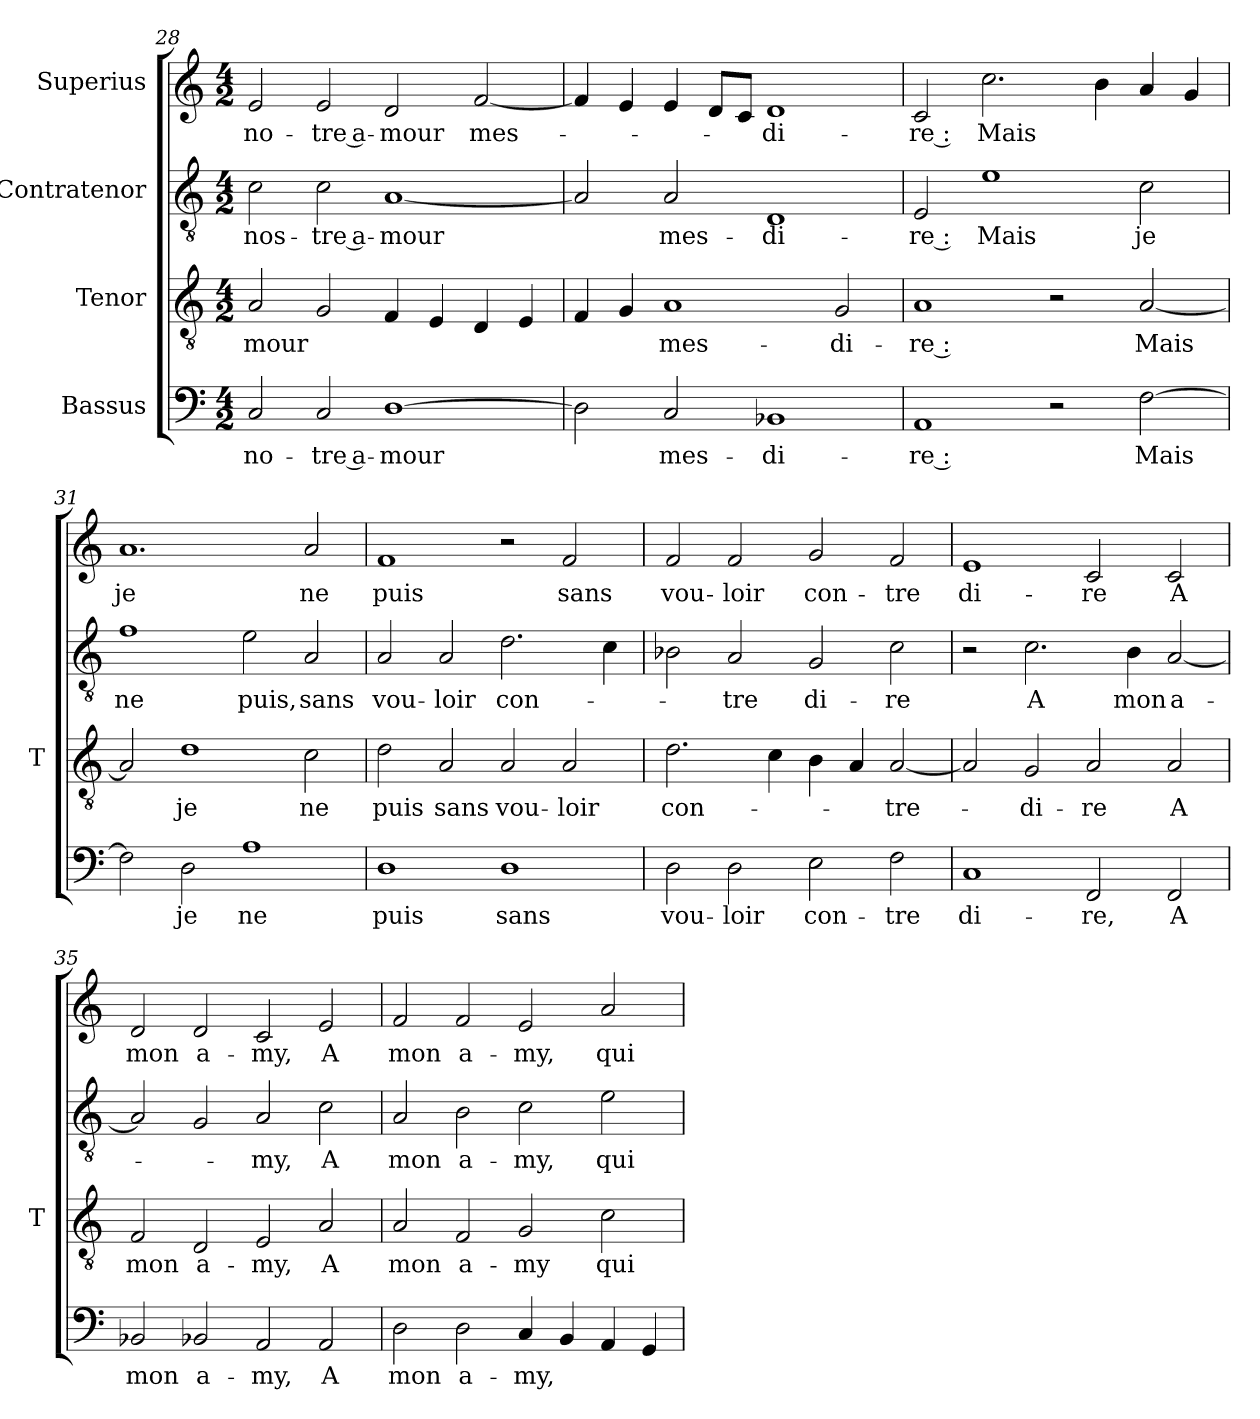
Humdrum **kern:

**kern	**text	**kern	**text	**kern	**text	**kern	**text
*part4	*part4	*part3	*part3	*part2	*part2	*part1	*part1
*staff4	*staff4	*staff3	*staff3	*staff2	*staff2	*staff1	*staff1
*I"Bassus	*	*I"Tenor	*	*I"Contratenor	*	*I"Superius	*
*	*	*I'T	*	*	*	*	*
*clefF4	*	*clefGv2	*	*clefGv2	*	*clefG2	*
*k[]	*	*k[]	*	*k[]	*	*k[]	*
*M4/2	*	*M4/2	*	*M4/2	*	*M4/2	*
=28	=28	=28	=28	=28	=28	=28	=28
2C	no-	2A	-mour	2c	nos-	2e	no-
2C	tre a-	2G	.	2c	tre a-	2e	tre a-
[1D	-mour	4F	.	[1A	-mour	2d	-mour
.	.	4E	.	.	.	.	.
.	.	4D	.	.	.	[2f	mes-
.	.	4E	.	.	.	.	.
=29	=29	=29	=29	=29	=29	=29	=29
2D]	.	4F	.	2A]	.	4f]	.
.	.	4G	.	.	.	4e	.
2C	mes-	1A	mes-	2A	mes-	4e	.
.	.	.	.	.	.	8dL	.
.	.	.	.	.	.	8cJ	.
1BB-X	di-	.	.	1D	di-	1d	di-
.	.	2G	di-	.	.	.	.
=30	=30	=30	=30	=30	=30	=30	=30
1AA	-re :	1A	-re :	2E	-re :	2c	-re :
.	.	.	.	1e	-Mais	2.cc	-Mais
2r	.	2r	.	.	.	.	.
.	.	.	.	.	.	4b	.
[2F	-Mais	[2A	-Mais	2c	-je	4a	.
.	.	.	.	.	.	4g	.
=31	=31	=31	=31	=31	=31	=31	=31
2F]	.	2A]	.	1f	-ne	1.a	-je
2D	-je	1d	-je	.	.	.	.
1A	-ne	.	.	2e	-puis,	.	.
.	.	2c	-ne	2A	-sans	2a	-ne
=32	=32	=32	=32	=32	=32	=32	=32
1D	-puis	2d	-puis	2A	vou-	1f	-puis
.	.	2A	-sans	2A	-loir	.	.
1D	-sans	2A	vou-	2.d	con-	2r	.
.	.	2A	-loir	.	.	2f	-sans
.	.	.	.	4c	.	.	.
=33	=33	=33	=33	=33	=33	=33	=33
2D	vou-	2.d	con-	2B-X	.	2f	vou-
2D	-loir	.	.	2A	-tre	2f	-loir
.	.	4c	.	.	.	.	.
2E	con-	4B	.	2G	di-	2g	con-
.	.	4A	.	.	.	.	.
2F	-tre	[2A	tre-	2c	-re	2f	-tre
=34	=34	=34	=34	=34	=34	=34	=34
1C	di-	2A]	.	2r	.	1e	di-
.	.	2G	di-	2.c	-A	.	.
2FF	-re,	2A	-re	.	.	2c	-re
.	.	.	.	4B	-mon	.	.
2FF	-A	2A	-A	[2A	a-	2c	-A
=35	=35	=35	=35	=35	=35	=35	=35
2BB-X	-mon	2F	-mon	2A]	.	2d	-mon
2BB-X	a-	2D	a-	2G	.	2d	a-
2AA	-my,	2E	-my,	2A	-my,	2c	-my,
2AA	-A	2A	-A	2c	-A	2e	-A
=36	=36	=36	=36	=36	=36	=36	=36
2D	-mon	2A	-mon	2A	-mon	2f	-mon
2D	a-	2F	a-	2B	a-	2f	a-
4C	-my,	2G	-my	2c	-my,	2e	-my,
4BB	.	.	.	.	.	.	.
4AA	.	2c	-qui	2e	-qui	2a	-qui
4GG	.	.	.	.	.	.	.
=	=	=	=	=	=	=	=
*-	*-	*-	*-	*-	*-	*-	*-
